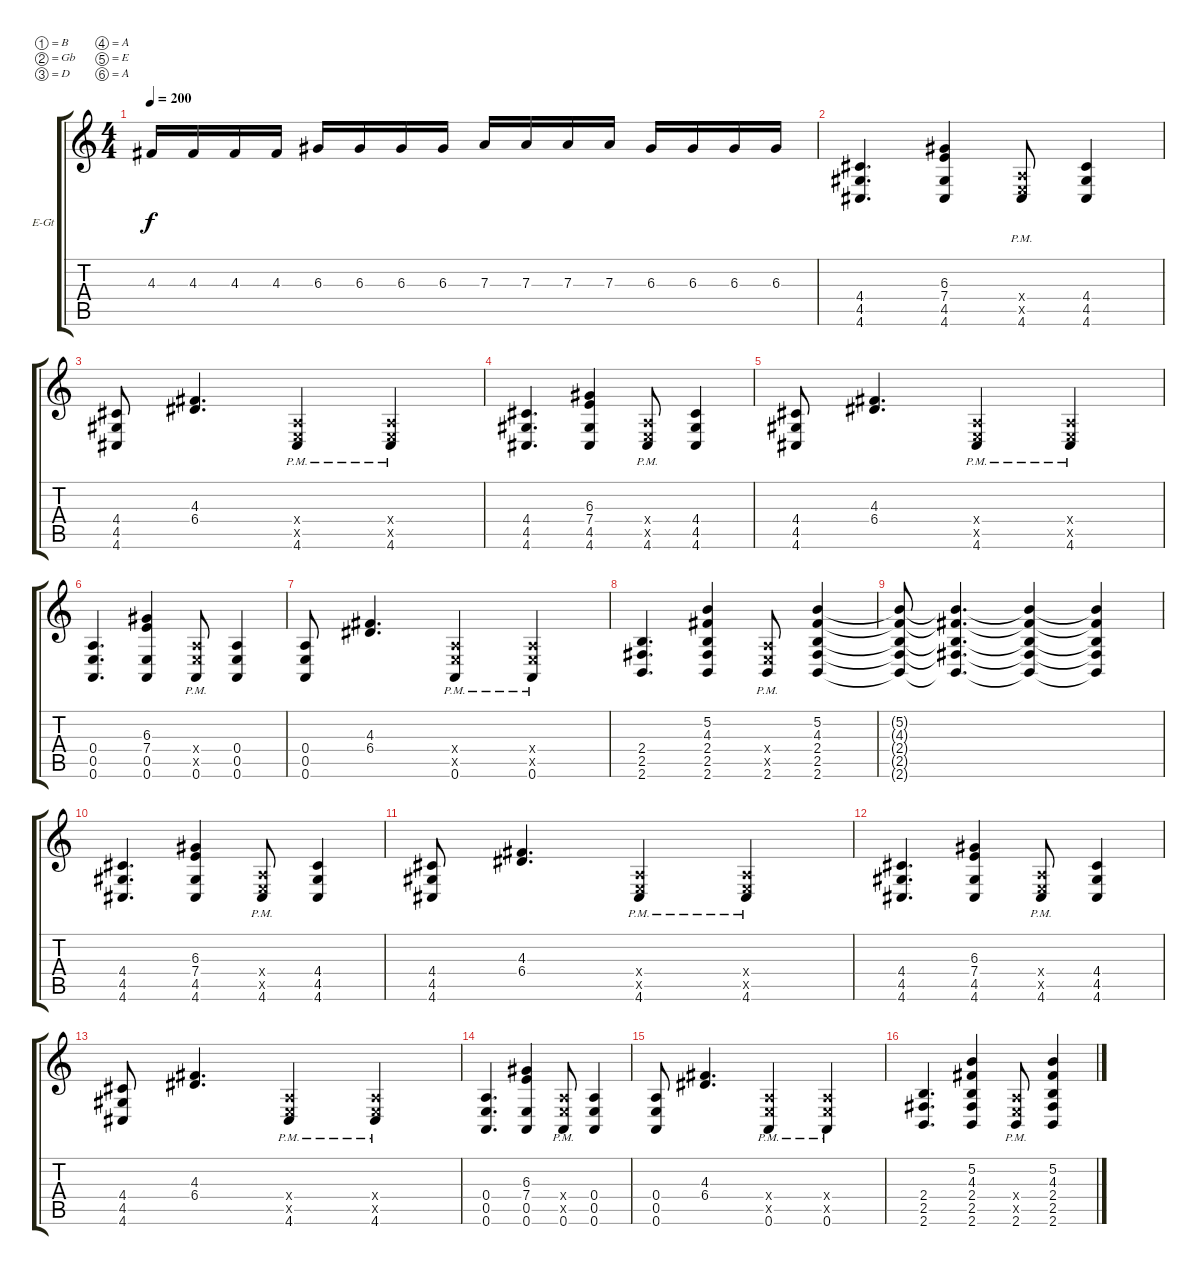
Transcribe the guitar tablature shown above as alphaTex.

\bracketExtendMode groupsimilarinstruments
\firstSystemTrackNameOrientation horizontal
\otherSystemsTrackNameOrientation horizontal
\track ("Nevan Motherfucker" "E-Gt") {instrument distortionguitar}
\staff {score tabs}
\tuning (B3 Gb3 D3 A2 E2 A1)
\ts (4 4)
\tempo 200
\clef g2
\ks c
4.3.16{dy f} 4.3.16 4.3.16 4.3.16 6.3.16 6.3.16 6.3.16 6.3.16 7.3.16 7.3.16 7.3.16 7.3.16 6.3.16 6.3.16 6.3.16 6.3.16 |
(4.4 4.5 4.6).4{d} (6.3 7.4 4.5 4.6).4 (0.4{x} 0.5{x} 4.6{pm}).8 (4.4 4.5 4.6).4 |
(4.4 4.5 4.6).8 (4.3 6.4).4{d} (0.4{x} 0.5{x} 4.6{pm}).4 (0.4{x} 0.5{x} 4.6{pm}).4 |
(4.4 4.5 4.6).4{d} (6.3 7.4 4.5 4.6).4 (0.4{x} 0.5{x} 4.6{pm}).8 (4.4 4.5 4.6).4 |
(4.4 4.5 4.6).8 (4.3 6.4).4{d} (0.4{x} 0.5{x} 4.6{pm}).4 (0.4{x} 0.5{x} 4.6{pm}).4 |
(0.4 0.5 0.6).4{d} (6.3 7.4 0.5 0.6).4 (0.4{x} 0.5{x} 0.6{pm}).8 (0.4 0.5 0.6).4 |
(0.4 0.5 0.6).8 (4.3 6.4).4{d} (0.4{x} 0.5{x} 0.6{pm}).4 (0.4{x} 0.5{x} 0.6{pm}).4 |
(2.4 2.5 2.6).4{d} (4.3 2.4 2.5 2.6 5.2).4 (0.4{x} 0.5{x} 2.6{pm}).8 (4.3 5.2 2.6 2.5 2.4).4 |
(4.3{t} 5.2{t} 2.6{t} 2.5{t} 2.4{t}).8 (4.3{t} 5.2{t} 2.6{t} 2.5{t} 2.4{t}).4{d} (4.3{t} 5.2{t} 2.6{t} 2.5{t} 2.4{t}).4 (5.2{t} 4.3{t} 2.4{t} 2.5{t} 2.6{t}).4 |
(4.4 4.5 4.6).4{d} (6.3 7.4 4.5 4.6).4 (0.4{x} 0.5{x} 4.6{pm}).8 (4.4 4.5 4.6).4 |
(4.4 4.5 4.6).8 (4.3 6.4).4{d} (0.4{x} 0.5{x} 4.6{pm}).4 (0.4{x} 0.5{x} 4.6{pm}).4 |
(4.4 4.5 4.6).4{d} (6.3 7.4 4.5 4.6).4 (0.4{x} 0.5{x} 4.6{pm}).8 (4.4 4.5 4.6).4 |
(4.4 4.5 4.6).8 (4.3 6.4).4{d} (0.4{x} 0.5{x} 4.6{pm}).4 (0.4{x} 0.5{x} 4.6{pm}).4 |
(0.4 0.5 0.6).4{d} (6.3 7.4 0.5 0.6).4 (0.4{x} 0.5{x} 0.6{pm}).8 (0.4 0.5 0.6).4 |
(0.4 0.5 0.6).8 (4.3 6.4).4{d} (0.4{x} 0.5{x} 0.6{pm}).4 (0.4{x} 0.5{x} 0.6{pm}).4 |
(2.4 2.5 2.6).4{d} (4.3 2.4 2.5 2.6 5.2).4 (0.4{x} 0.5{x} 2.6{pm}).8 (4.3 5.2 2.6 2.5 2.4).4
